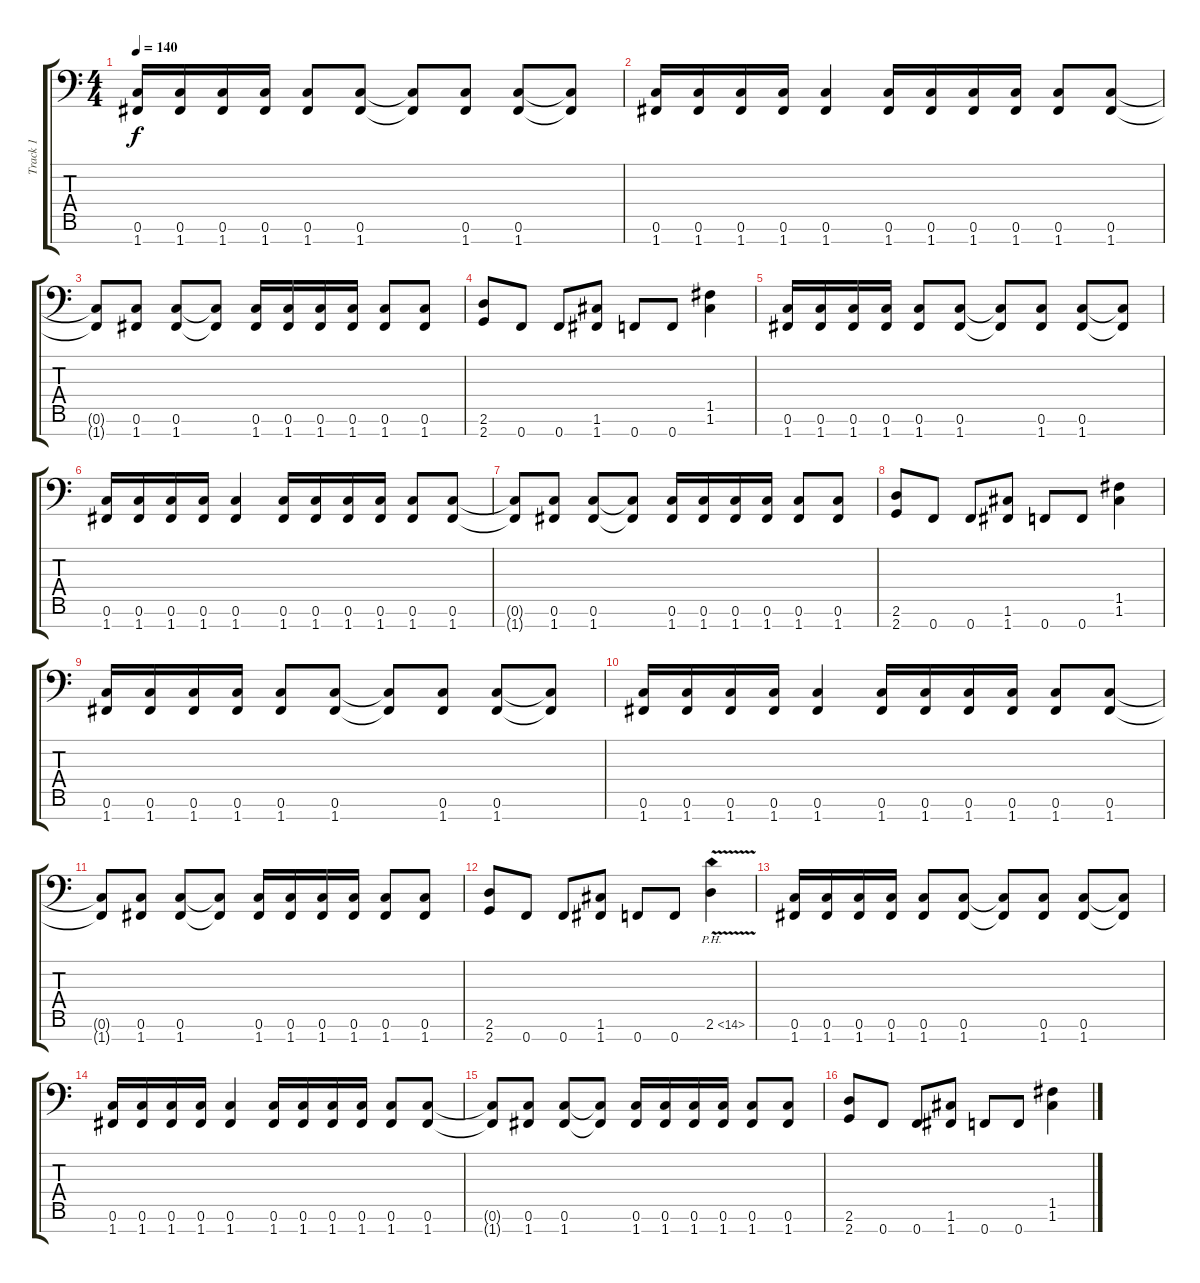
\track ("Track 1" "Track 1") {instrument distortionguitar}
\staff {score tabs}
\tuning (C4 G3 Eb3 Bb2 F2 C2 F1) {hide}
\ts (4 4)
\tempo 140
\clef f4
\ks c
(0.6 1.7).16{dy f} (0.6 1.7).16 (0.6 1.7).16 (0.6 1.7).16 (0.6 1.7).8 (0.6 1.7).8 (0.6{t} 1.7{t}).8 (0.6 1.7).8 (0.6 1.7).8 (0.6{t} 1.7{t}).8 |
(0.6 1.7).16 (0.6 1.7).16 (0.6 1.7).16 (0.6 1.7).16 (0.6 1.7).4 (0.6 1.7).16 (0.6 1.7).16 (0.6 1.7).16 (0.6 1.7).16 (0.6 1.7).8 (0.6 1.7).8 |
(0.6{t} 1.7{t}).8 (0.6 1.7).8 (0.6 1.7).8 (0.6{t} 1.7{t}).8 (0.6 1.7).16 (0.6 1.7).16 (0.6 1.7).16 (0.6 1.7).16 (0.6 1.7).8 (0.6 1.7).8 |
(2.6 2.7).8 0.7.8 0.7.8 (1.6 1.7).8 0.7.8 0.7.8 (1.5 1.6).4 |
(0.6 1.7).16{volume 16 instrument distortionguitar} (0.6 1.7).16 (0.6 1.7).16 (0.6 1.7).16 (0.6 1.7).8 (0.6 1.7).8 (0.6{t} 1.7{t}).8 (0.6 1.7).8 (0.6 1.7).8 (0.6{t} 1.7{t}).8 |
(0.6 1.7).16 (0.6 1.7).16 (0.6 1.7).16 (0.6 1.7).16 (0.6 1.7).4 (0.6 1.7).16 (0.6 1.7).16 (0.6 1.7).16 (0.6 1.7).16 (0.6 1.7).8 (0.6 1.7).8 |
(0.6{t} 1.7{t}).8 (0.6 1.7).8 (0.6 1.7).8 (0.6{t} 1.7{t}).8 (0.6 1.7).16 (0.6 1.7).16 (0.6 1.7).16 (0.6 1.7).16 (0.6 1.7).8 (0.6 1.7).8 |
(2.6 2.7).8 0.7.8 0.7.8 (1.6 1.7).8 0.7.8 0.7.8 (1.5 1.6).4 |
(0.6 1.7).16{volume 16 instrument distortionguitar} (0.6 1.7).16 (0.6 1.7).16 (0.6 1.7).16 (0.6 1.7).8 (0.6 1.7).8 (0.6{t} 1.7{t}).8 (0.6 1.7).8 (0.6 1.7).8 (0.6{t} 1.7{t}).8 |
(0.6 1.7).16 (0.6 1.7).16 (0.6 1.7).16 (0.6 1.7).16 (0.6 1.7).4 (0.6 1.7).16 (0.6 1.7).16 (0.6 1.7).16 (0.6 1.7).16 (0.6 1.7).8 (0.6 1.7).8 |
(0.6{t} 1.7{t}).8 (0.6 1.7).8 (0.6 1.7).8 (0.6{t} 1.7{t}).8 (0.6 1.7).16 (0.6 1.7).16 (0.6 1.7).16 (0.6 1.7).16 (0.6 1.7).8 (0.6 1.7).8 |
(2.6 2.7).8 0.7.8 0.7.8 (1.6 1.7).8 0.7.8 0.7.8 2.6{ph 12 v}.4 |
(0.6 1.7).16{volume 16 instrument distortionguitar} (0.6 1.7).16 (0.6 1.7).16 (0.6 1.7).16 (0.6 1.7).8 (0.6 1.7).8 (0.6{t} 1.7{t}).8 (0.6 1.7).8 (0.6 1.7).8 (0.6{t} 1.7{t}).8 |
(0.6 1.7).16 (0.6 1.7).16 (0.6 1.7).16 (0.6 1.7).16 (0.6 1.7).4 (0.6 1.7).16 (0.6 1.7).16 (0.6 1.7).16 (0.6 1.7).16 (0.6 1.7).8 (0.6 1.7).8 |
(0.6{t} 1.7{t}).8 (0.6 1.7).8 (0.6 1.7).8 (0.6{t} 1.7{t}).8 (0.6 1.7).16 (0.6 1.7).16 (0.6 1.7).16 (0.6 1.7).16 (0.6 1.7).8 (0.6 1.7).8 |
(2.6 2.7).8 0.7.8 0.7.8 (1.6 1.7).8 0.7.8 0.7.8 (1.5 1.6).4
